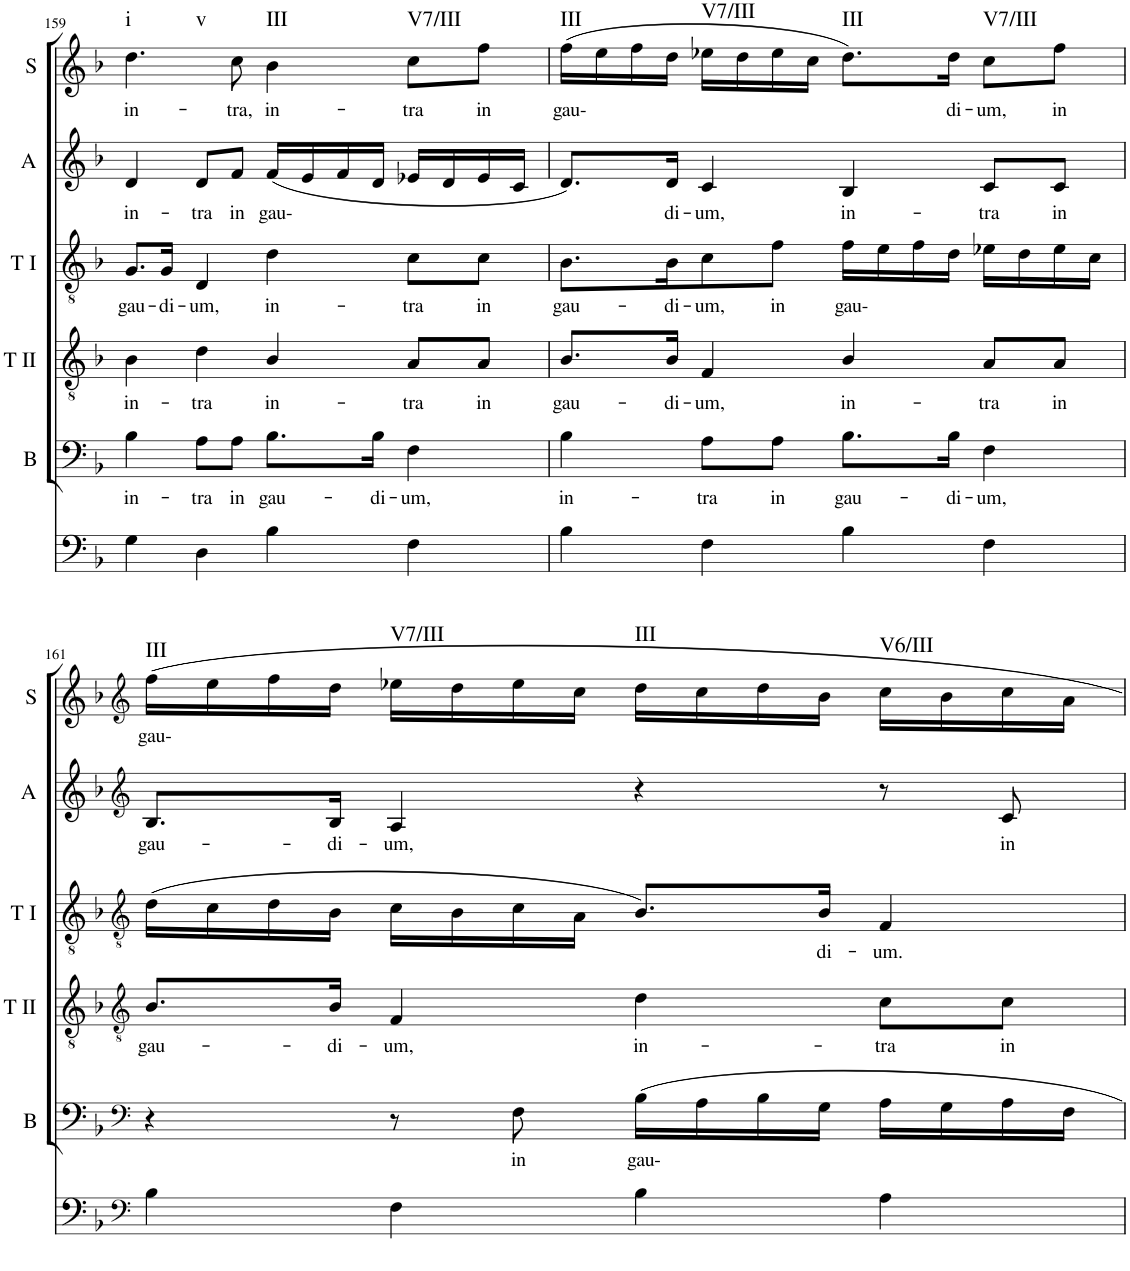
**kern	**kern	**text	**kern	**text	**kern	**text	**kern	**text	**kern	**text	**harte
*part6	*part5	*part5	*part4	*part4	*part3	*part3	*part2	*part2	*part1	*part1	*part1
*staff6	*staff5	*staff5	*staff4	*staff4	*staff3	*staff3	*staff2	*staff2	*staff1	*staff1	*
*I"Continuo	*I"Bass	*	*I"Tenor II	*	*I"Tenor I	*	*I"Alto	*	*I"Soprano	*	*
*	*I'B	*	*I'T II	*	*I'T I	*	*I'A	*	*I'S	*	*
!!LO:PB:g=z
*clefF4	*clefF4	*	*clefGv2	*	*clefGv2	*	*clefG2	*	*clefG2	*	*
*k[b-]	*k[b-]	*	*k[b-]	*	*k[b-]	*	*k[b-]	*	*k[b-]	*	*
*	*	*	*	*	*	*	*M4/4	*	*M4/4	*	*
=159	=159	=159	=159	=159	=159	=159	=159	=159	=159	=159	=159
!	!	!LO:LY:b	!	!LO:LY:b	!	!LO:LY:b	!	!LO:LY:b	!	!LO:LY:b	!LO:H:n=1:kt=i
!	!	!	!	!	!	!	!	!	!	!	!LO:H:n=2:kt=v
4G\	4B-\	in-	4B-\	in-	8.G/L	gau-	4d/	in-	4.dd\	in-	N N
!	!	!	!	!	!	!LO:LY:b	!	!	!	!	!
.	.	.	.	.	16G/Jk	di-	.	.	.	.	.
!	!	!LO:LY:b	!	!LO:LY:b	!	!LO:LY:b	!	!LO:LY:b	!	!	!
4D\	8A\L	tra	4d\	tra	4D/	um,	8d/L	tra	.	.	.
!	!	!LO:LY:b	!	!	!	!	!	!LO:LY:b	!	!LO:LY:b	!
.	8A\J	in	.	.	.	.	8f/J	in	8cc\	tra,	.
!	!	!LO:LY:b	!	!LO:LY:b	!	!LO:LY:b	!	!LO:LY:b	!	!LO:LY:b	!LO:H:kt=III
4B-\	8.B-\L	gau-	4B-/	in-	4d\	in-	(16f/LL	gau-	4b-\	in-	N
.	.	.	.	.	.	.	16e/	.	.	.	.
.	.	.	.	.	.	.	16f/	.	.	.	.
!	!	!LO:LY:b	!	!	!	!	!	!	!	!	!
.	16B-\Jk	di-	.	.	.	.	16d/JJ	.	.	.	.
!	!	!LO:LY:b	!	!LO:LY:b	!	!LO:LY:b	!	!	!	!LO:LY:b	!LO:H:kt=V7/III
4F\	4F\	um,	8A/L	tra	8c\L	tra	16e-X/LL	.	8cc\L	tra	N
.	.	.	.	.	.	.	16d/	.	.	.	.
!	!	!	!	!LO:LY:b	!	!LO:LY:b	!	!	!	!LO:LY:b	!
.	.	.	8A/J	in	8c\J	in	16e-/	.	8ff\J	in	.
.	.	.	.	.	.	.	16c/JJ	.	.	.	.
=160	=160	=160	=160	=160	=160	=160	=160	=160	=160	=160	=160
!	!	!LO:LY:b	!	!LO:LY:b	!	!LO:LY:b	!	!	!	!LO:LY:b	!LO:H:kt=III
4B-\	4B-\	in-	8.B-/L	gau-	8.B-\L	gau-	8.d/L)	.	(16ff\LL	gau-	N
.	.	.	.	.	.	.	.	.	16ee\	.	.
.	.	.	.	.	.	.	.	.	16ff\	.	.
!	!	!	!	!LO:LY:b	!	!LO:LY:b	!	!LO:LY:b	!	!	!
.	.	.	16B-/Jk	di-	16B-\K	di-	16d/Jk	di-	16dd\JJ	.	.
!	!	!LO:LY:b	!	!LO:LY:b	!	!LO:LY:b	!	!LO:LY:b	!	!	!LO:H:kt=V7/III
4F\	8A\L	tra	4F/	um,	8c\	um,	4c/	um,	16ee-X\LL	.	N
.	.	.	.	.	.	.	.	.	16dd\	.	.
!	!	!LO:LY:b	!	!	!	!LO:LY:b	!	!	!	!	!
.	8A\J	in	.	.	8f\J	in	.	.	16ee-\	.	.
.	.	.	.	.	.	.	.	.	16cc\JJ	.	.
!	!	!LO:LY:b	!	!LO:LY:b	!	!LO:LY:b	!	!LO:LY:b	!	!	!LO:H:kt=III
4B-\	8.B-\L	gau-	4B-/	in-	16f\LL	gau-	4B-/	in-	8.dd\L)	.	N
.	.	.	.	.	16e\	.	.	.	.	.	.
.	.	.	.	.	16f\	.	.	.	.	.	.
!	!	!LO:LY:b	!	!	!	!	!	!	!	!LO:LY:b	!
.	16B-\Jk	di-	.	.	16d\JJ	.	.	.	16dd\Jk	di-	.
!	!	!LO:LY:b	!	!LO:LY:b	!	!	!	!LO:LY:b	!	!LO:LY:b	!LO:H:kt=V7/III
4F\	4F\	um,	8A/L	tra	16e-X\LL	.	8c/L	tra	8cc\L	um,	N
.	.	.	.	.	16d\	.	.	.	.	.	.
!	!	!	!	!LO:LY:b	!	!	!	!LO:LY:b	!	!LO:LY:b	!
.	.	.	8A/J	in	16e-\	.	8c/J	in	8ff\J	in	.
.	.	.	.	.	16c\JJ	.	.	.	.	.	.
!!LO:LB:g=z
=161	=161	=161	=161	=161	=161	=161	=161	=161	=161	=161	=161
*clefF4	*clefF4	*	*clefGv2	*	*clefGv2	*	*clefG2	*	*clefG2	*	*
!	!	!	!	!LO:LY:b	!	!	!	!LO:LY:b	!	!LO:LY:b	!LO:H:kt=III
4B-\	4r	.	8.B-/L	gau-	(16d\LL	.	8.B-/L	gau-	16ff\LL	gau-	N
.	.	.	.	.	16c\	.	.	.	16ee\	.	.
.	.	.	.	.	16d\	.	.	.	16ff\	.	.
!	!	!	!	!LO:LY:b	!	!	!	!LO:LY:b	!	!	!
.	.	.	16B-/Jk	di-	16B-\JJ	.	16B-/Jk	di-	16dd\JJ	.	.
!	!	!	!	!LO:LY:b	!	!	!	!LO:LY:b	!	!	!LO:H:kt=V7/III
4F\	8r	.	4F/	um,	16c\LL	.	4A/	um,	16ee-X\LL	.	N
.	.	.	.	.	16B-\	.	.	.	16dd\	.	.
!	!	!LO:LY:b	!	!	!	!	!	!	!	!	!
.	8F\	in	.	.	16c\	.	.	.	16ee-\	.	.
.	.	.	.	.	16A\JJ	.	.	.	16cc\JJ	.	.
!	!	!LO:LY:b	!	!LO:LY:b	!	!	!	!	!	!	!LO:H:kt=III
4B-\	16B-\LL	gau-	4d\	in-	8.B-/L)	.	4r	.	16dd\LL	.	N
.	16A\	.	.	.	.	.	.	.	16cc\	.	.
.	16B-\	.	.	.	.	.	.	.	16dd\	.	.
!	!	!	!	!	!	!LO:LY:b	!	!	!	!	!
.	16G\JJ	.	.	.	16B-/Jk	di-	.	.	16b-\JJ	.	.
!	!	!	!	!LO:LY:b	!	!LO:LY:b	!	!	!	!	!LO:H:kt=V6/III
4A\	16A\LL	.	8c\L	tra	4F/	um.	8r	.	16cc\LL	.	N
.	16G\	.	.	.	.	.	.	.	16b-\	.	.
!	!	!	!	!LO:LY:b	!	!	!	!LO:LY:b	!	!	!
.	16A\	.	8c\J	in	.	.	8c/	in	16cc\	.	.
.	16F\JJ	.	.	.	.	.	.	.	16a\JJ	.	.
=	=	=	=	=	=	=	=	=	=	=	=
*-	*-	*-	*-	*-	*-	*-	*-	*-	*-	*-	*-
